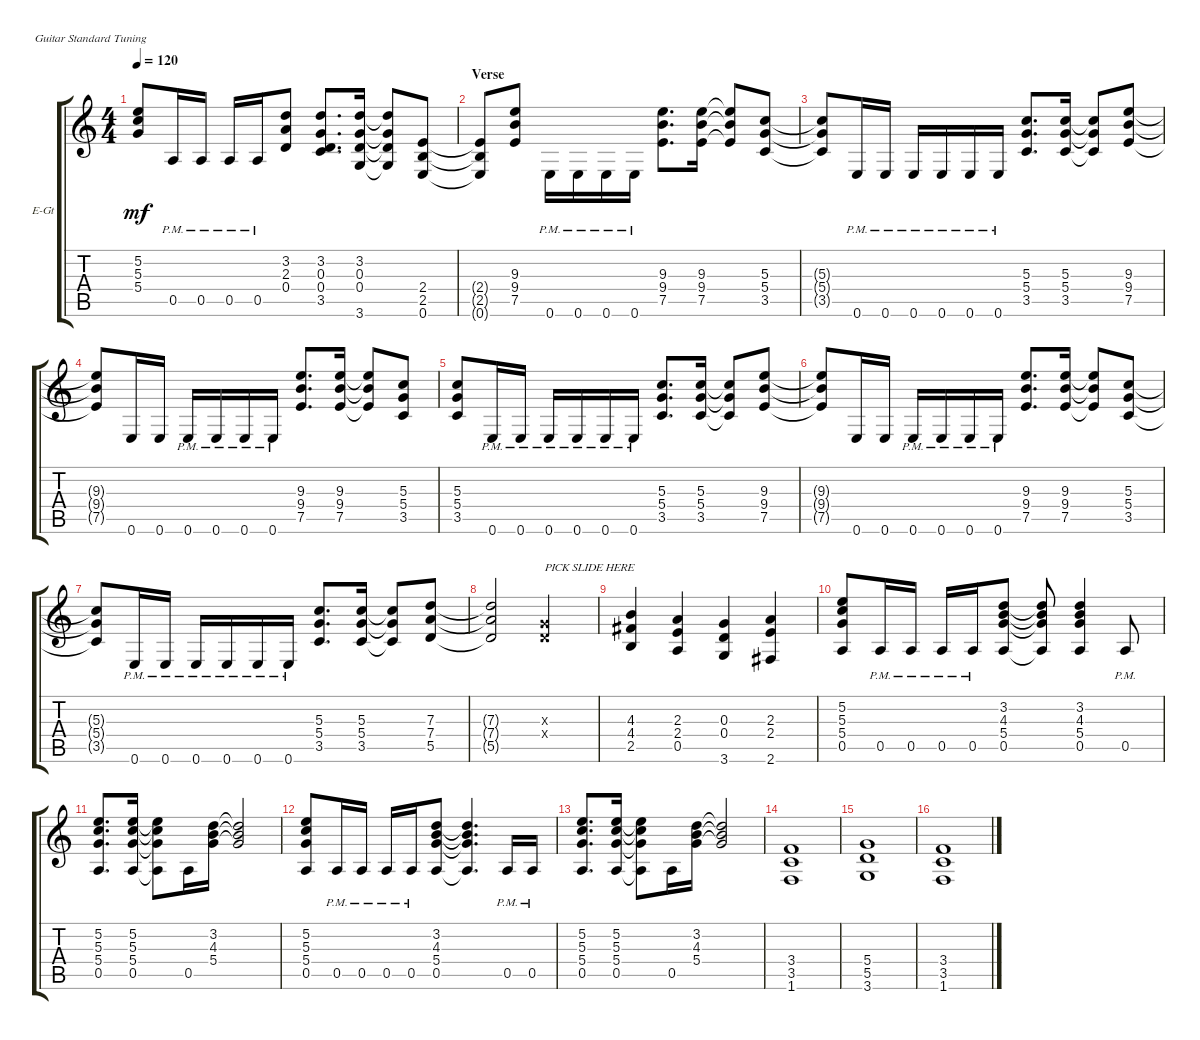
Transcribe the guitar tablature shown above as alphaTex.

\defaultSystemsLayout 4
\bracketExtendMode groupsimilarinstruments
\firstSystemTrackNameOrientation horizontal
\otherSystemsTrackNameOrientation horizontal
\track ("VINNIE VINCENT" "E-Gt") {solo instrument distortionguitar}
\staff {score tabs}
\tuning (E4 B3 G3 D3 A2 E2)
\ts (4 4)
\tempo 120
\clef g2
\ks c
(5.2 5.3 5.4).8{dy mf} 0.5{pm}.16 0.5{pm}.16 0.5{pm}.16 0.5{pm}.16 (3.2 2.3 0.4).8 (3.2 0.3 0.4 3.5).8{d} (3.6 0.4 0.3 3.2).16 (3.6{t} 0.4{t} 0.3{t} 3.2{t}).8 (2.4 2.5 0.6).8 |
\section ("" "Verse")
(2.4{t} 2.5{t} 0.6{t}).8 (7.5 9.4 9.3).8 0.6{pm}.16 0.6{pm}.16 0.6{pm}.16 0.6{pm}.16 (7.5 9.4 9.3).8{d beam invert} (9.3 9.4 7.5).16 (9.3{t} 9.4{t} 7.5{t}).8 (3.5 5.4 5.3).8 |
(3.5{t} 5.4{t} 5.3{t}).8 0.6{pm}.16 0.6{pm}.16 0.6{pm}.16 0.6{pm}.16 0.6{pm}.16 0.6{pm}.16 (3.5 5.4 5.3).8{d} (5.3 3.5 5.4).16 (5.3{t} 3.5{t} 5.4{t}).8 (9.3 9.4 7.5).8 |
(9.3{t} 9.4{t} 7.5{t}).8 0.6.16 0.6.16 0.6{pm}.16 0.6{pm}.16 0.6{pm}.16 0.6{pm}.16 (7.5 9.4 9.3).8{d} (9.3 7.5 9.4).16 (9.3{t} 7.5{t} 9.4{t}).8 (5.3 5.4 3.5).8 |
(3.5 5.4 5.3).8 0.6{pm}.16 0.6{pm}.16 0.6{pm}.16 0.6{pm}.16 0.6{pm}.16 0.6{pm}.16 (3.5 5.4 5.3).8{d} (5.3 3.5 5.4).16 (5.3{t} 3.5{t} 5.4{t}).8 (9.3 9.4 7.5).8 |
(9.3{t} 9.4{t} 7.5{t}).8 0.6.16 0.6.16 0.6{pm}.16 0.6{pm}.16 0.6{pm}.16 0.6{pm}.16 (7.5 9.4 9.3).8{d} (9.3 7.5 9.4).16 (9.3{t} 7.5{t} 9.4{t}).8 (5.3 5.4 3.5).8 |
(3.5{t} 5.4{t} 5.3{t}).8 0.6{pm}.16 0.6{pm}.16 0.6{pm}.16 0.6{pm}.16 0.6{pm}.16 0.6{pm}.16 (3.5 5.4 5.3).8{d} (5.3 3.5 5.4).16 (5.3{t} 3.5{t} 5.4{t}).8 (7.3 7.4 5.5).8 |
(7.3{t} 7.4{t} 5.5{t}).2 (0.3{x} 0.4{x}).2{txt "PICK SLIDE HERE"} |
(2.5 4.4 4.3).4 (2.3 2.4 0.5).4 (0.3 0.4 3.6).4 (2.6 2.4 2.3).4 |
(0.5 5.4 5.3 5.2).8 0.5{pm}.16 0.5{pm}.16 0.5{pm}.16 0.5{pm}.16 (0.5 5.4 4.3 3.2).8 (0.5{t} 5.4{t} 4.3{t} 3.2{t}).8 (3.2 4.3 5.4 0.5).4 0.5{pm}.8 |
(0.5 5.4 5.3 5.2).8{d} (5.2 5.3 5.4 0.5).16 (5.2{t} 5.3{t} 5.4{t} 0.5{t}).8 0.5.16 (5.4 4.3 3.2).16 (5.4{t} 4.3{t} 3.2{t}).2{beam invert} |
(0.5 5.4 5.3 5.2).8 0.5{pm}.16 0.5{pm}.16 0.5{pm}.16 0.5{pm}.16 (0.5 5.4 4.3 3.2).8 (0.5{t} 5.4{t} 4.3{t} 3.2{t}).4{d} 0.5{pm}.16 0.5{pm}.16 |
(0.5 5.4 5.3 5.2).8{d} (0.5 5.4 5.3 5.2).16 (0.5{t} 5.4{t} 5.3{t} 5.2{t}).8 0.5.16 (5.4 4.3 3.2).16 (5.4{t} 4.3{t} 3.2{t}).2{beam invert} |
(3.5 3.4 1.6).1 |
(5.4 5.5 3.6).1 |
(3.5 3.4 1.6).1
